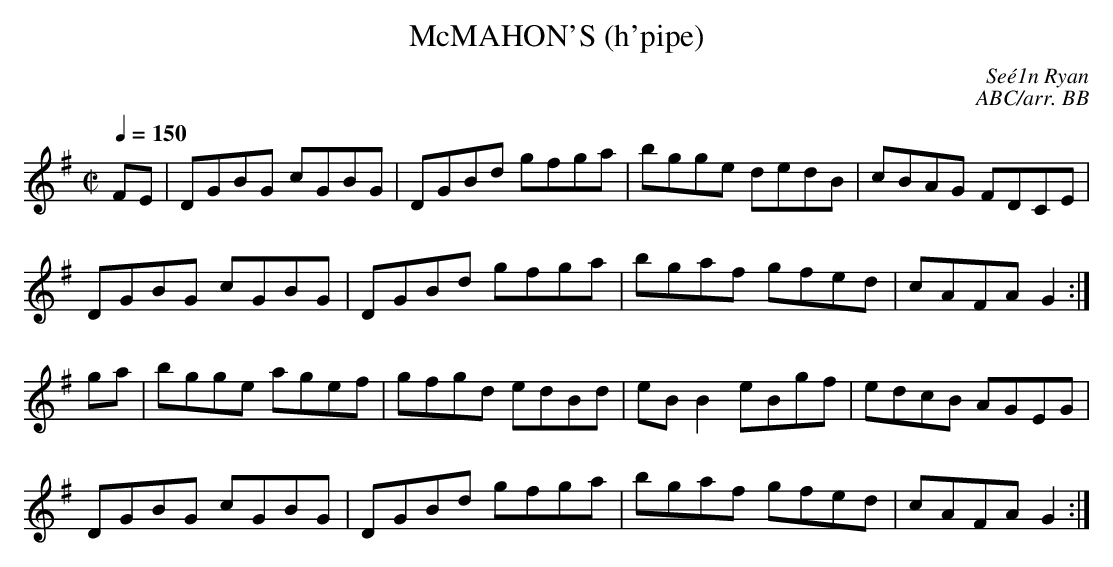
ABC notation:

X:1
T:McMAHON'S (h'pipe)
C:Se\'e1n Ryan
C:ABC/arr. BB
BS1 it's called "Sean Rian's" (for its composer).
M:C|
Q:1/4=150
L:1/8
K:G
FE|DGBG cGBG|DGBd gfga|bgge dedB|cBAG FDCE|
DGBG cGBG|DGBd gfga|bgaf gfed|cAFA G2 :|
ga|bgge agef|gfgd edBd|eBB2 eBgf|edcB AGEG|
DGBG cGBG|DGBd gfga|bgaf gfed|cAFA G2 :|
